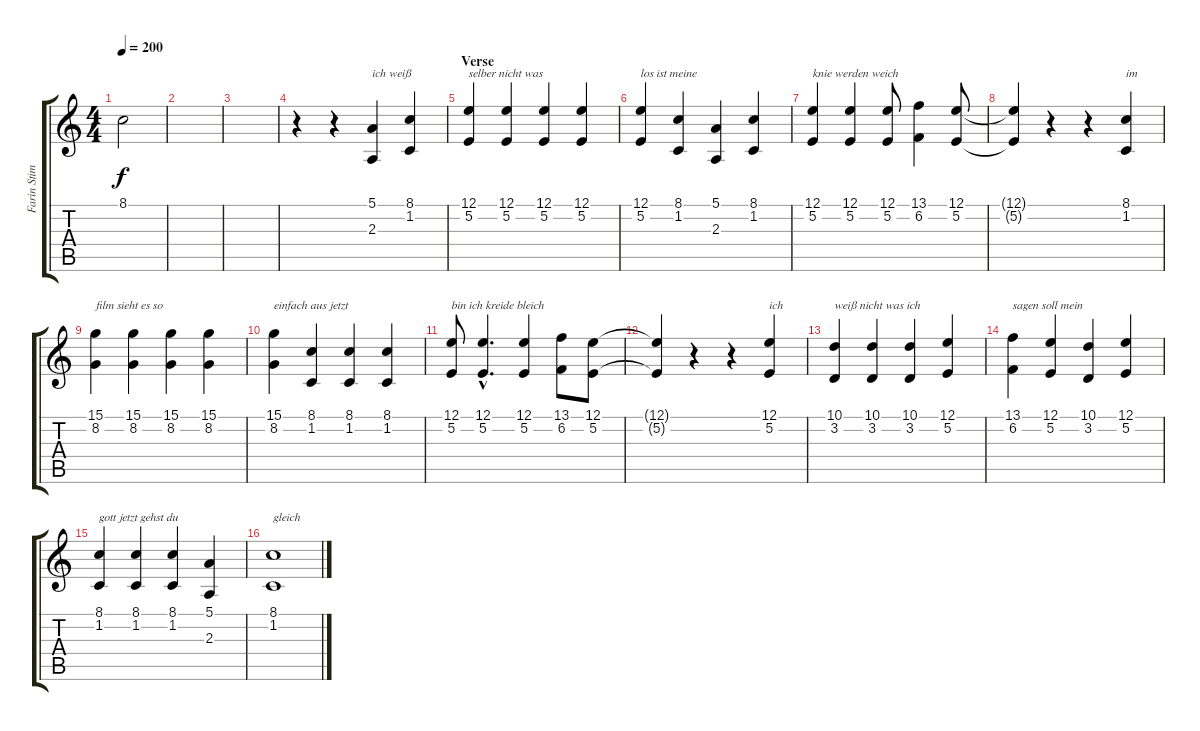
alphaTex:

\track ("Farin Stimme" "Farin Stim") {instrument flute}
\staff {score tabs}
\tuning (E4 B3 G3 D3 A2 E2) {hide}
\ts (4 4)
\tempo 200
\clef g2
\ks c
8.1.2{dy f} |
|
|
r.4 r.4 (5.1 2.3).4{txt "ich weiß"} (8.1 1.2).4 |
\section ("" "Verse")
(12.1 5.2).4{txt "selber nicht was"} (12.1 5.2).4 (12.1 5.2).4 (12.1 5.2).4 |
(12.1 5.2).4{txt "los ist meine"} (8.1 1.2).4 (5.1 2.3).4 (8.1 1.2).4 |
(12.1 5.2).4{txt "knie werden weich"} (12.1 5.2).4 (12.1 5.2).8 (13.1 6.2).4 (12.1 5.2).8 |
(12.1{t} 5.2{t}).4 r.4 r.4 (8.1 1.2).4{txt "im"} |
(15.1 8.2).4{txt "film sieht es so"} (15.1 8.2).4 (15.1 8.2).4 (15.1 8.2).4 |
(15.1 8.2).4{txt "einfach aus jetzt"} (8.1 1.2).4 (8.1 1.2).4 (8.1 1.2).4 |
(12.1 5.2).8{txt "bin ich kreide bleich"} (12.1{hac} 5.2{hac}).4{d} (12.1 5.2).4 (13.1 6.2).8 (12.1 5.2).8 |
(12.1{t} 5.2{t}).4 r.4 r.4 (12.1 5.2).4{txt "ich"} |
(10.1 3.2).4{txt "weiß nicht was ich"} (10.1 3.2).4 (10.1 3.2).4 (12.1 5.2).4 |
(13.1 6.2).4{txt "sagen soll mein "} (12.1 5.2).4 (10.1 3.2).4 (12.1 5.2).4 |
(8.1 1.2).4{txt "gott jetzt gehst du"} (8.1 1.2).4 (8.1 1.2).4 (5.1 2.3).4 |
(8.1 1.2).1{txt "gleich"}
